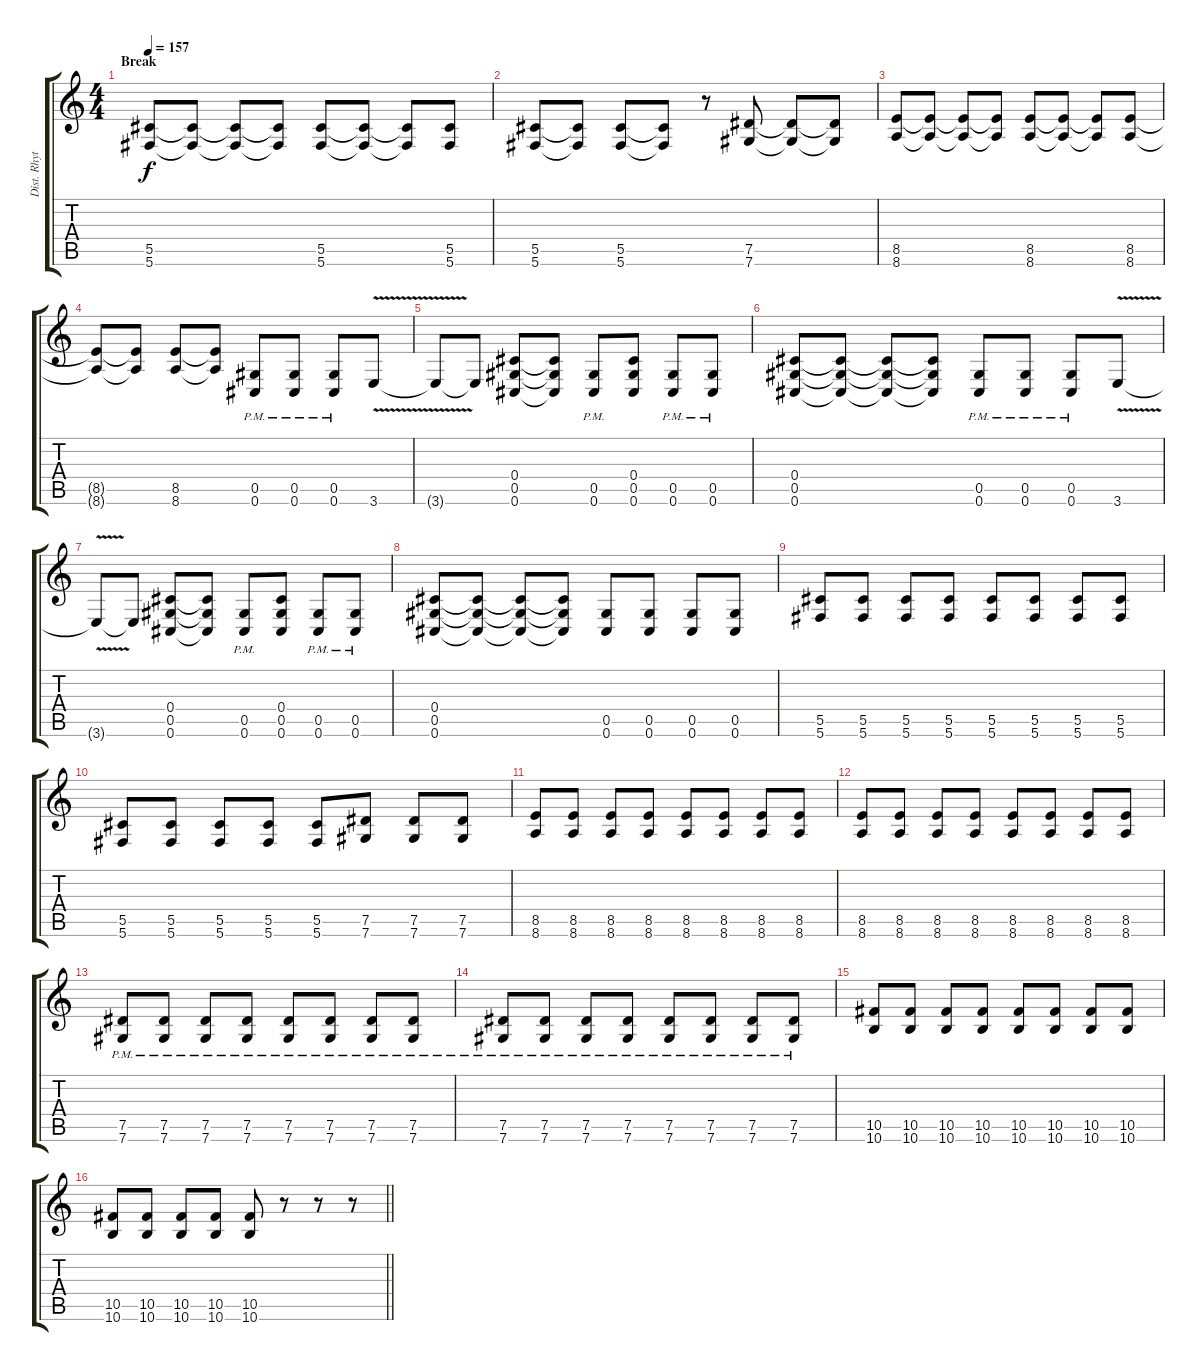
\track ("Dist. Rhytm Guitar [R]" "Dist. Rhyt") {instrument distortionguitar}
\staff {score tabs}
\tuning (Eb4 Bb3 Gb3 Db3 Ab2 Db2) {hide}
\ts (4 4)
\section ("" "Break")
\tempo 157
\clef g2
\ks c
(5.5 5.6).8{dy f} (5.5{t} 5.6{t}).8 (5.5{t} 5.6{t}).8 (5.5{t} 5.6{t}).8 (5.5 5.6).8 (5.5{t} 5.6{t}).8 (5.5{t} 5.6{t}).8 (5.5 5.6).8 |
(5.5 5.6).8 (5.5{t} 5.6{t}).8 (5.5 5.6).8 (5.5{t} 5.6{t}).8 r.8 (7.5 7.6).8 (7.5{t} 7.6{t}).8 (7.5{t} 7.6{t}).8 |
(8.5 8.6).8 (8.5{t} 8.6{t}).8 (8.5{t} 8.6{t}).8 (8.5{t} 8.6{t}).8 (8.5 8.6).8 (8.5{t} 8.6{t}).8 (8.5{t} 8.6{t}).8 (8.5 8.6).8 |
(8.5{t} 8.6{t}).8 (8.5{t} 8.6{t}).8 (8.5 8.6).8 (8.5{t} 8.6{t}).8 (0.5{pm} 0.6{pm}).8 (0.5{pm} 0.6{pm}).8 (0.5{pm} 0.6{pm}).8 3.6{v}.8 |
3.6{t}.8 3.6{t}.8 (0.4 0.5 0.6).8 (0.4{t} 0.5{t} 0.6{t}).8 (0.5{pm} 0.6{pm}).8 (0.4 0.5 0.6).8 (0.5{pm} 0.6{pm}).8 (0.5{pm} 0.6{pm}).8 |
(0.4 0.5 0.6).8 (0.4{t} 0.5{t} 0.6{t}).8 (0.4{t} 0.5{t} 0.6{t}).8 (0.4{t} 0.5{t} 0.6{t}).8 (0.5{pm} 0.6{pm}).8 (0.5{pm} 0.6{pm}).8 (0.5{pm} 0.6{pm}).8 3.6{v}.8 |
3.6{t}.8 3.6{t}.8 (0.4 0.5 0.6).8 (0.4{t} 0.5{t} 0.6{t}).8 (0.5{pm} 0.6{pm}).8 (0.4 0.5 0.6).8 (0.5{pm} 0.6{pm}).8 (0.5{pm} 0.6{pm}).8 |
(0.4 0.5 0.6).8 (0.4{t} 0.5{t} 0.6{t}).8 (0.4{t} 0.5{t} 0.6{t}).8 (0.4{t} 0.5{t} 0.6{t}).8 (0.5 0.6).8 (0.5 0.6).8 (0.5 0.6).8 (0.5 0.6).8 |
(5.5 5.6).8 (5.5 5.6).8 (5.5 5.6).8 (5.5 5.6).8 (5.5 5.6).8 (5.5 5.6).8 (5.5 5.6).8 (5.5 5.6).8 |
(5.5 5.6).8 (5.5 5.6).8 (5.5 5.6).8 (5.5 5.6).8 (5.5 5.6).8 (7.5 7.6).8 (7.5 7.6).8 (7.5 7.6).8 |
(8.5 8.6).8 (8.5 8.6).8 (8.5 8.6).8 (8.5 8.6).8 (8.5 8.6).8 (8.5 8.6).8 (8.5 8.6).8 (8.5 8.6).8 |
(8.5 8.6).8 (8.5 8.6).8 (8.5 8.6).8 (8.5 8.6).8 (8.5 8.6).8 (8.5 8.6).8 (8.5 8.6).8 (8.5 8.6).8 |
(7.5{pm} 7.6{pm}).8 (7.5{pm} 7.6{pm}).8 (7.5{pm} 7.6{pm}).8 (7.5{pm} 7.6{pm}).8 (7.5{pm} 7.6{pm}).8 (7.5{pm} 7.6{pm}).8 (7.5{pm} 7.6{pm}).8 (7.5{pm} 7.6{pm}).8 |
(7.5{pm} 7.6{pm}).8 (7.5{pm} 7.6{pm}).8 (7.5{pm} 7.6{pm}).8 (7.5{pm} 7.6{pm}).8 (7.5{pm} 7.6{pm}).8 (7.5{pm} 7.6{pm}).8 (7.5{pm} 7.6{pm}).8 (7.5{pm} 7.6{pm}).8 |
(10.5 10.6).8 (10.5 10.6).8 (10.5 10.6).8 (10.5 10.6).8 (10.5 10.6).8 (10.5 10.6).8 (10.5 10.6).8 (10.5 10.6).8 |
\barLineRight lightlight
(10.5 10.6).8 (10.5 10.6).8 (10.5 10.6).8 (10.5 10.6).8 (10.5 10.6).8 r.8 r.8 r.8
